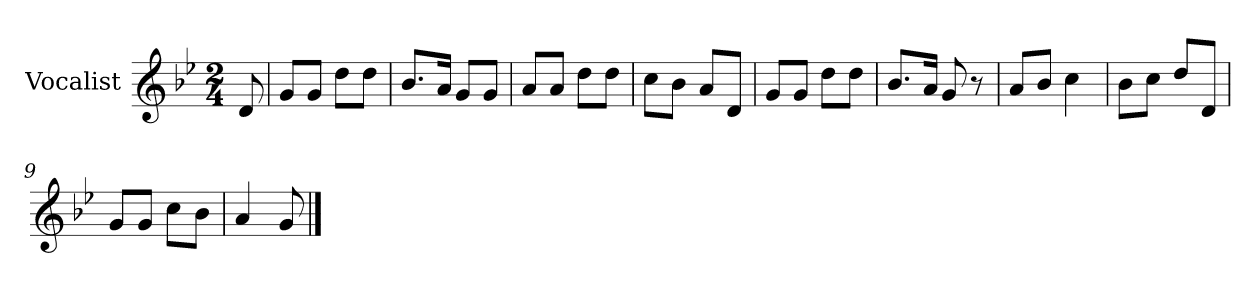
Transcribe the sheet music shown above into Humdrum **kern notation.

**kern
*part1
*staff1
*I"Vocalist
*k[b-e-]
*g:
*M2/4
=
8d
=1
8gL
8gJ
8ddL
8ddJ
=2
8.b-L
16aJk
8gL
8gJ
=3
8aL
8aJ
8ddL
8ddJ
=4
8ccL
8b-J
8aL
8dJ
=5
8gL
8gJ
8ddL
8ddJ
=6
8.b-L
16aJk
8g
8r
=7
8aL
8b-J
4cc
=8
8b-L
8ccJ
8ddL
8dJ
=9
8gL
8gJ
8ccL
8b-J
=10
4a
8g
==
*-
